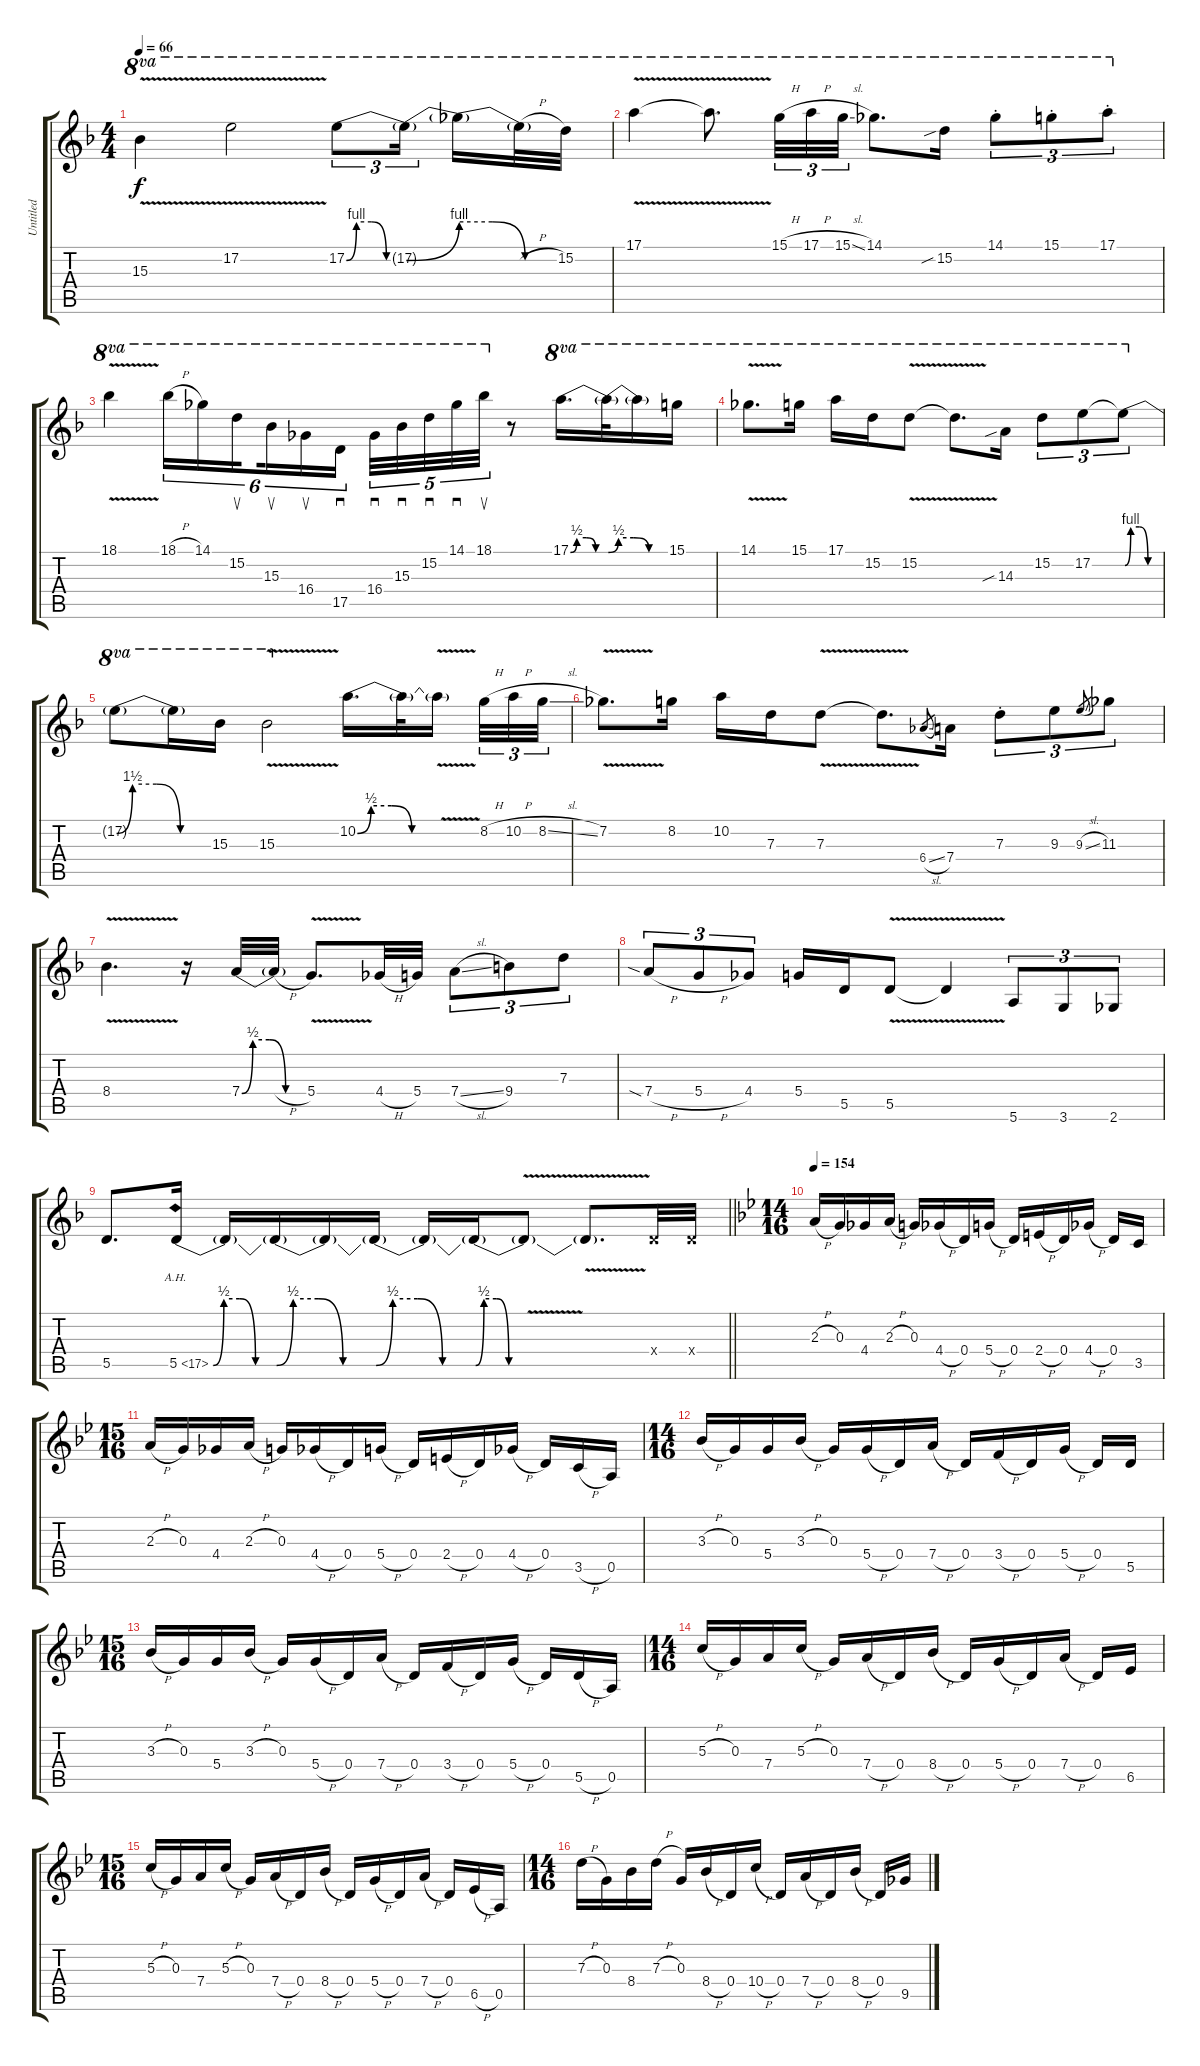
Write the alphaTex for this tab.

\track ("Untitled" "Untitled") {instrument overdrivenguitar}
\staff {score tabs}
\tuning (E4 B3 G3 D3 A2 E2) {hide}
\ts (4 4)
\tempo 66
\clef g2
\ks f
15.3{v}.4{ot 8va dy f} 17.2{v}.2{ot 8va} 17.2{be (custom 0 0 10 4 25 4 40 0 60 0)}.8{tu (3 2) ot 8va} 17.2{be (bend 0 0 60 4) t}.16{tu (3 2) ot 8va beam splitsecondary} 17.2{be (custom 0 4 20 4 40 0 60 0) t}.16{ot 8va} 17.2{h t}.32{ot 8va} 15.2.32{ot 8va} |
17.1{v}.4{ot 8va} 17.1{v t}.8{d ot 8va} 15.1{h}.32{tu (3 2) ot 8va} 17.1{h}.32{tu (3 2) ot 8va} 15.1{sl}.32{tu (3 2) ot 8va} 14.1.8{d ot 8va} 15.2{sib}.16{ot 8va} 14.1{st}.8{tu (3 2) ot 8va} 15.1{st}.8{tu (3 2) ot 8va} 17.1{st}.8{tu (3 2) ot 8va} |
18.1{v}.4{ot 8va} 18.1{h}.16{tu (6 4) ot 8va} 14.1.16{tu (6 4) ot 8va} 15.2.16{su tu (6 4) ot 8va beam splitsecondary} 15.3.16{su tu (6 4) ot 8va} 16.4.16{su tu (6 4) ot 8va} 17.5.16{sd tu (6 4) ot 8va} 16.4.32{sd tu (5 4) ot 8va} 15.3.32{sd tu (5 4) ot 8va} 15.2.32{sd tu (5 4) ot 8va} 14.1.32{sd tu (5 4) ot 8va} 18.1.32{su tu (5 4) ot 8va} r.8 17.1{be (custom 0 0 10 2 25 2 40 0 60 0)}.16{d ot 8va} 17.1{be (custom 0 0 10 2 25 2 40 0 60 0) t}.32{ot 8va} 17.1{t}.16{ot 8va} 15.1.16{ot 8va} |
14.1{v}.8{d ot 8va} 15.1.16{ot 8va} 17.1.16{ot 8va} 15.2.16{ot 8va} 15.2{v}.8{ot 8va} 15.2{v t}.8{d ot 8va} 14.3{sib}.16{ot 8va} 15.2.8{tu (3 2) ot 8va} 17.2.8{tu (3 2) ot 8va} 17.2{be (custom 0 0 10 4 25 4 40 0 60 0) t}.8{tu (3 2) ot 8va} |
17.2{be (custom 0 0 10 6 25 6 40 0 60 0) t}.8{ot 8va} 17.2{t}.16{ot 8va} 15.3.16{ot 8va} 15.3{v}.2{ot 8va} 10.2{be (custom 0 0 10 2 25 2 40 0 60 0)}.16{d} 10.2{t}.32 10.2{v t}.16{beam splitsecondary} 8.2{h}.32{tu (3 2)} 10.2{h}.32{tu (3 2)} 8.2{sl}.32{tu (3 2)} |
7.2{v}.8{d} 8.2.16 10.2.16 7.3.16 7.3{v}.8 7.3{v t}.8{d} 6.4{sl}.8{gr} 7.4.16 7.3{st}.8{tu (3 2)} 9.3.8{tu (3 2)} 9.3{sl}.8{gr} 11.3.8{tu (3 2)} |
8.4{v}.4{d} r.16 7.4{be (custom 0 0 10 2 25 2 40 0 60 0)}.32 7.4{h t}.32 5.4{v}.8{d} 4.4{h}.32 5.4.32 7.4{sl}.8{tu (3 2)} 9.4.8{tu (3 2)} 7.3.8{tu (3 2)} |
7.4{sia h}.8{tu (3 2)} 5.4{h}.8{tu (3 2)} 4.4.8{tu (3 2)} 5.4.16 5.5.16 5.5{v}.8 5.5{v t}.4 5.6.8{tu (3 2)} 3.6.8{tu (3 2)} 2.6.8{tu (3 2)} |
\barLineRight lightlight
5.5.8{d} 5.5{be (custom 0 0 10 2 25 2 40 0 60 0) ah 12}.16 5.5{t}.16 5.5{be (custom 0 0 10 2 25 2 40 0 60 0) t}.16 5.5{t}.16 5.5{be (custom 0 0 10 2 25 2 40 0 60 0) t}.16 5.5{t}.16 5.5{be (custom 0 0 10 2 25 2 40 0 60 0) t}.16 5.5{v t}.8 5.5{v t}.8{d} 0.4{x}.32 0.4{x}.32 |
\ts (14 16)
\tempo 154
\ks bb
2.3{h}.16 0.3.16 4.4.16 2.3{h}.16 0.3.16 4.4{h}.16 0.4.16 5.4{h}.16 0.4.16 2.4{h}.16 0.4.16 4.4{h}.16 0.4.16 3.5.16 |
\ts (15 16)
2.3{h}.16 0.3.16 4.4.16 2.3{h}.16 0.3.16 4.4{h}.16 0.4.16 5.4{h}.16 0.4.16 2.4{h}.16 0.4.16 4.4{h}.16 0.4.16 3.5{h}.16 0.5.16 |
\ts (14 16)
3.3{h}.16 0.3.16 5.4.16 3.3{h}.16 0.3.16 5.4{h}.16 0.4.16 7.4{h}.16 0.4.16 3.4{h}.16 0.4.16 5.4{h}.16 0.4.16 5.5.16 |
\ts (15 16)
3.3{h}.16 0.3.16 5.4.16 3.3{h}.16 0.3.16 5.4{h}.16 0.4.16 7.4{h}.16 0.4.16 3.4{h}.16 0.4.16 5.4{h}.16 0.4.16 5.5{h}.16 0.5.16 |
\ts (14 16)
5.3{h}.16 0.3.16 7.4.16 5.3{h}.16 0.3.16 7.4{h}.16 0.4.16 8.4{h}.16 0.4.16 5.4{h}.16 0.4.16 7.4{h}.16 0.4.16 6.5.16 |
\ts (15 16)
5.3{h}.16 0.3.16 7.4.16 5.3{h}.16 0.3.16 7.4{h}.16 0.4.16 8.4{h}.16 0.4.16 5.4{h}.16 0.4.16 7.4{h}.16 0.4.16 6.5{h}.16 0.5.16 |
\ts (14 16)
7.3{h}.16 0.3.16 8.4.16 7.3{h}.16 0.3.16 8.4{h}.16 0.4.16 10.4{h}.16 0.4.16 7.4{h}.16 0.4.16 8.4{h}.16 0.4.16 9.5.16
